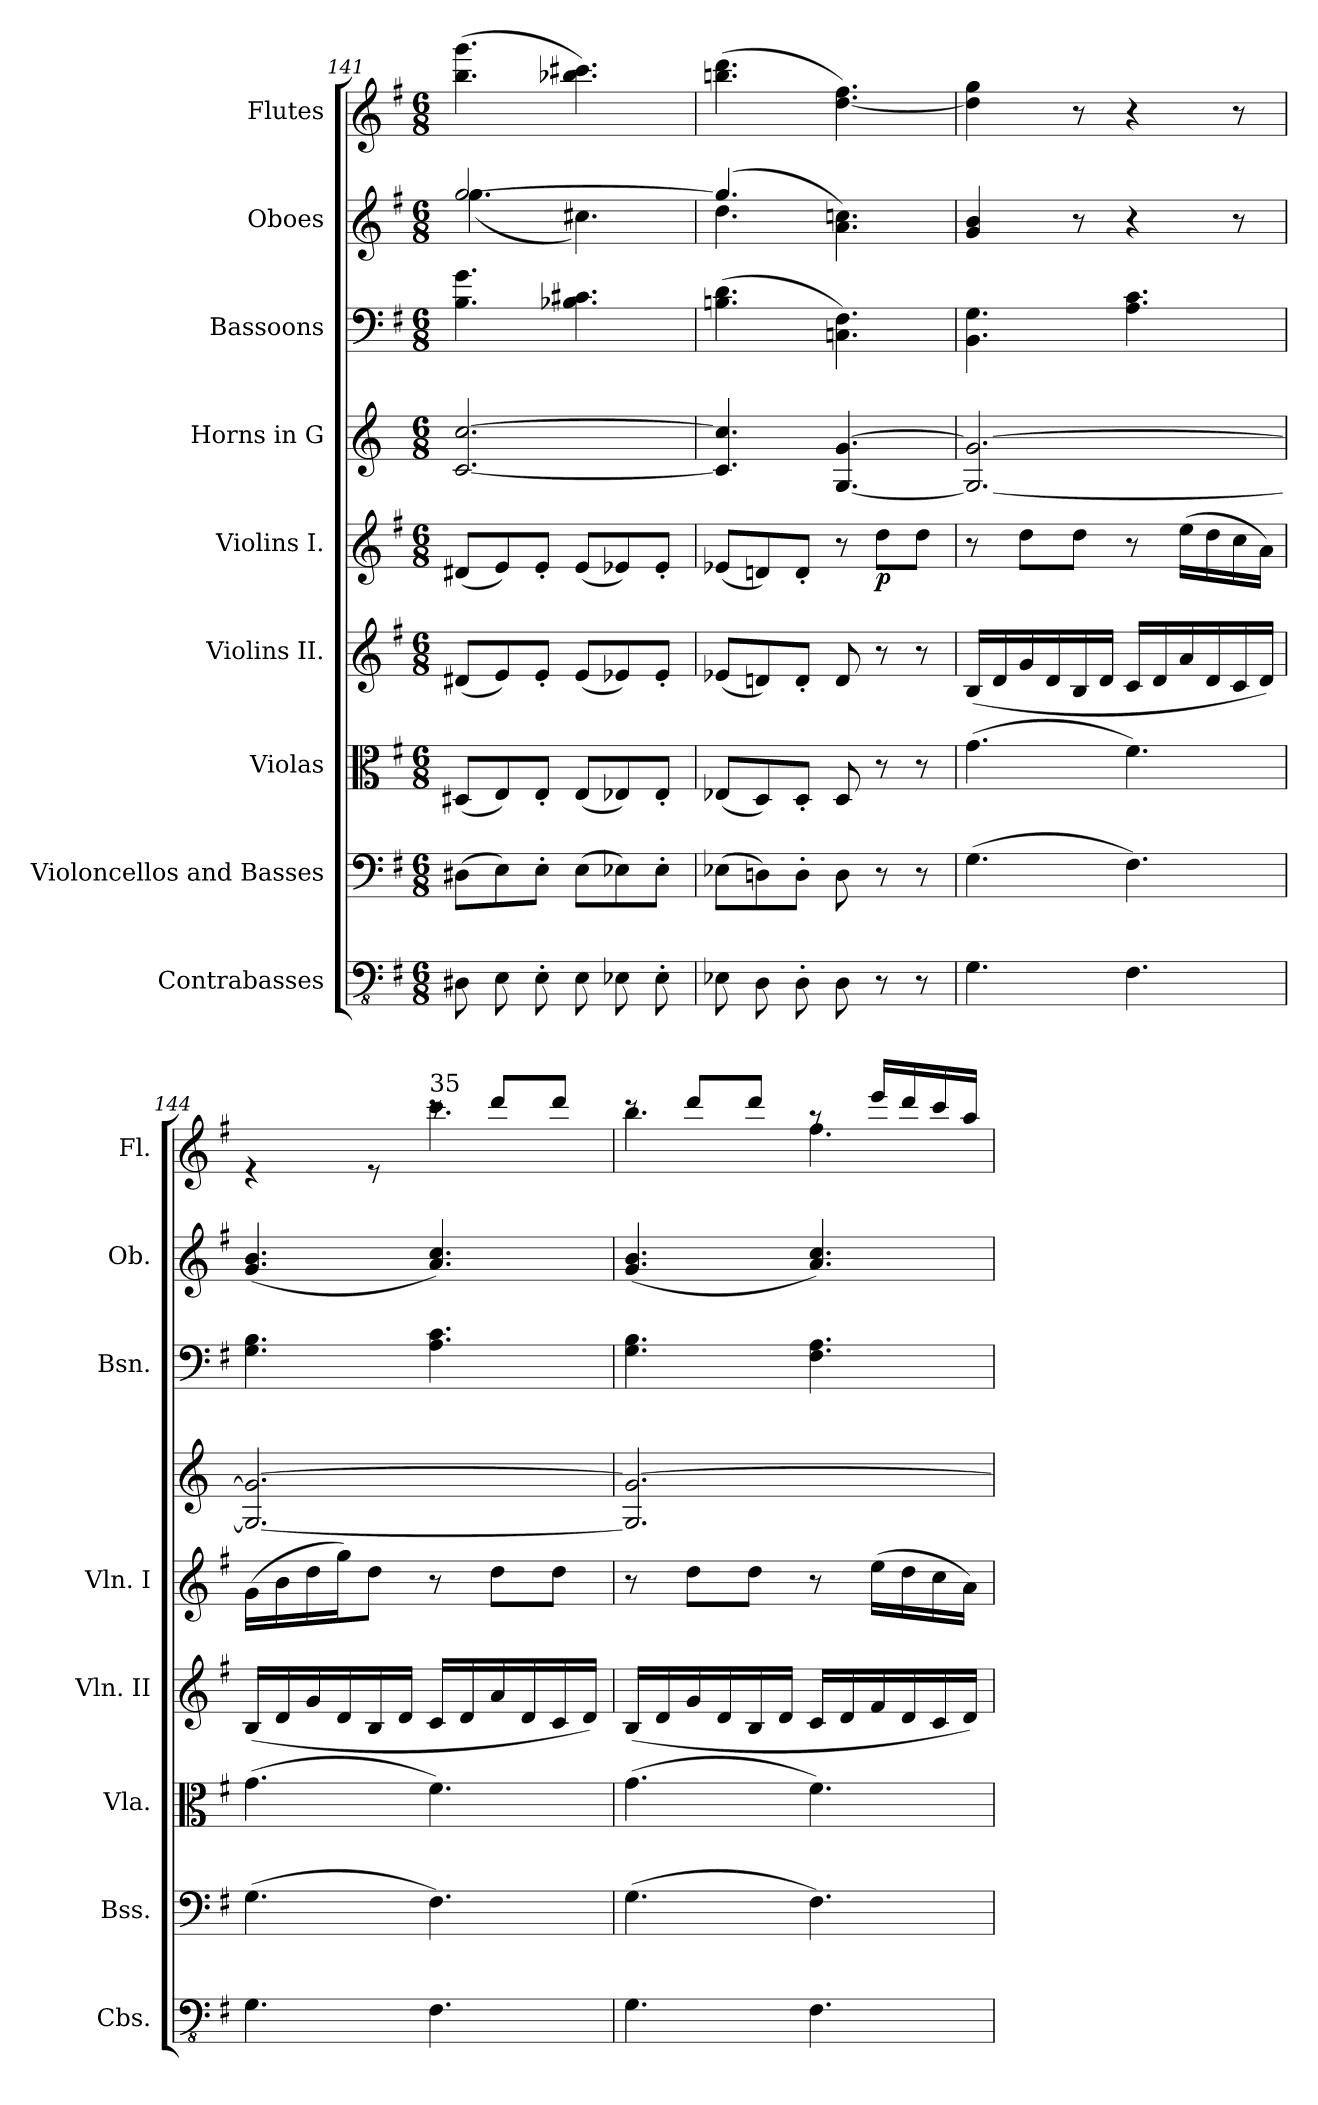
**kern	**kern	**kern	**kern	**kern	**dynam	**kern	**kern	**kern	**kern
*part9	*part8	*part7	*part6	*part5	*part5	*part4	*part3	*part2	*part1
*staff9	*staff8	*staff7	*staff6	*staff5	*staff5	*staff4	*staff3	*staff2	*staff1
*I"Contrabasses	*I"Violoncellos and Basses	*I"Violas	*I"Violins II.	*I"Violins I.	*	*I"Horns in G	*I"Bassoons	*I"Oboes	*I"Flutes
*I'Cbs.	*I'Bss.	*I'Vla.	*I'Vln. II	*I'Vln. I	*	*	*I'Bsn.	*I'Ob.	*I'Fl.
*clefFv4	*clefF4	*clefC3	*clefG2	*clefG2	*	*clefG2	*clefF4	*clefG2	*clefG2
*	*	*	*	*	*	*ITrd3c5	*	*	*
*k[f#]	*k[f#]	*k[f#]	*k[f#]	*k[f#]	*	*k[f#]	*k[f#]	*k[f#]	*k[f#]
*M6/8	*M6/8	*M6/8	*M6/8	*M6/8	*	*M6/8	*M6/8	*M6/8	*M6/8
=141	=141	=141	=141	=141	=141	=141	=141	=141	=141
*	*	*	*	*	*	*	*	*^	*
8DD#X\	(>8D#X\L	(<8D#X/L	(<8d#X/L	(<8d#X/L	.	[2.G/ [2.g/	4.B\ 4.g\	[2.gg/	(<4.gg\	(>4.bb\ 4.ggg\
8EE\	8E\)	8E/)	8e/)	8e/)	.	.	.	.	.	.
8EE'\	8E'\J	8E'/J	8e'/J	8e'/J	.	.	.	.	.	.
8EE\	(>8E\L	(<8E/L	(<8e/L	(<8e/L	.	.	4.B-X\ 4.c#X\	.	4.cc#X\)	4.bb-X\ 4.ccc#X\)
8EE-X\	8E-X\)	8E-X/)	8e-X/)	8e-X/)	.	.	.	.	.	.
8EE-'\	8E-'\J	8E-'/J	8e-'/J	8e-'/J	.	.	.	.	.	.
!!LO:PB:g=z
=142	=142	=142	=142	=142	=142	=142	=142	=142	=142	=142
8EE-X\	(>8E-X\L	(<8E-X/L	(<8e-X/L	(<8e-X/L	.	4.G/] 4.g/]	(>4.Bn\ 4.d\	(>4.gg/]	4.dd\	(>4.bbn\ 4.ddd\
8DD\	8Dn\)	8D/)	8dn/)	8dn/)	.	.	.	.	.	.
8DD'\	8D'\J	8D'/J	8d'/J	8d'/J	.	.	.	.	.	.
8DD\	8D\	8D/	8d/	8r	.	[4.D/ [4.d/	4.Cn\ 4.F#\)	4.a\ 4.ccn\)	4.ryy	[4.dd\ 4.ff#\)
!	!	!	!	!	!LO:DY:b	!	!	!	!	!
8r	8r	8r	8r	8dd\L	p	.	.	.	.	.
8r	8r	8r	8r	8dd\J	.	.	.	.	.	.
*	*	*	*	*	*	*	*	*v	*v	*
=143	=143	=143	=143	=143	=143	=143	=143	=143	=143
4.GG\	(>4.G\	(>4.g\	(<16B/LL	8r	.	2.D/_ 2.d/_	4.BB\ 4.G\	4g/ 4b/	4dd\] 4gg\
.	.	.	16d/	.	.	.	.	.	.
.	.	.	16g/	8dd\L	.	.	.	.	.
.	.	.	16d/	.	.	.	.	.	.
.	.	.	16B/	8dd\J	.	.	.	8r	8r
.	.	.	16d/JJ	.	.	.	.	.	.
4.FF#\	4.F#\)	4.f#\)	16c/LL	8r	.	.	4.A\ 4.c\	4r	4r
.	.	.	16d/	.	.	.	.	.	.
.	.	.	16a/	(>16ee\LL	.	.	.	.	.
.	.	.	16d/	16dd\	.	.	.	.	.
.	.	.	16c/	16cc\	.	.	.	8r	8r
.	.	.	16d/JJ)	16a\JJ)	.	.	.	.	.
=144	=144	=144	=144	=144	=144	=144	=144	=144	=144
*	*	*	*	*	*	*	*	*	*^
4.GG\	(>4.G\	(>4.g\	(<16B/LL	(>16g\LL	.	2.D/_ 2.d/_	4.G\ 4.B\	(<4.g/ 4.b/	4re	4.ryy
.	.	.	16d/	16b\	.	.	.	.	.	.
.	.	.	16g/	16dd\	.	.	.	.	.	.
.	.	.	16d/	16gg\J)	.	.	.	.	.	.
.	.	.	16B/	8dd\J	.	.	.	.	8re	.
.	.	.	16d/JJ	.	.	.	.	.	.	.
!	!	!	!	!	!	!	!	!	!LO:TX:a:t=35	!
4.FF#\	4.F#\)	4.f#\)	16c/LL	8r	.	.	4.A\ 4.c\	4.a/ 4.cc/)	8rccc	4.ccc\
.	.	.	16d/	.	.	.	.	.	.	.
.	.	.	16a/	8dd\L	.	.	.	.	8ddd/L	.
.	.	.	16d/	.	.	.	.	.	.	.
.	.	.	16c/	8dd\J	.	.	.	.	8ddd/J	.
.	.	.	16d/JJ)	.	.	.	.	.	.	.
=145	=145	=145	=145	=145	=145	=145	=145	=145	=145	=145
4.GG\	(>4.G\	(>4.g\	(<16B/LL	8r	.	2.D/] 2.d/_	4.G\ 4.B\	(<4.g/ 4.b/	8rccc	4.bb\
.	.	.	16d/	.	.	.	.	.	.	.
.	.	.	16g/	8dd\L	.	.	.	.	8ddd/L	.
.	.	.	16d/	.	.	.	.	.	.	.
.	.	.	16B/	8dd\J	.	.	.	.	8ddd/J	.
.	.	.	16d/JJ	.	.	.	.	.	.	.
4.FF#\	4.F#\)	4.f#\)	16c/LL	8r	.	.	4.F#\ 4.A\	4.a/ 4.cc/)	8raa	4.ff#\
.	.	.	16d/	.	.	.	.	.	.	.
.	.	.	16f#/	(>16ee\LL	.	.	.	.	16eee/LL	.
.	.	.	16d/	16dd\	.	.	.	.	16ddd/	.
.	.	.	16c/	16cc\	.	.	.	.	16ccc/	.
.	.	.	16d/JJ)	16a\JJ)	.	.	.	.	16aa/JJ	.
*	*	*	*	*	*	*	*	*	*v	*v
=	=	=	=	=	=	=	=	=	=
*-	*-	*-	*-	*-	*-	*-	*-	*-	*-
